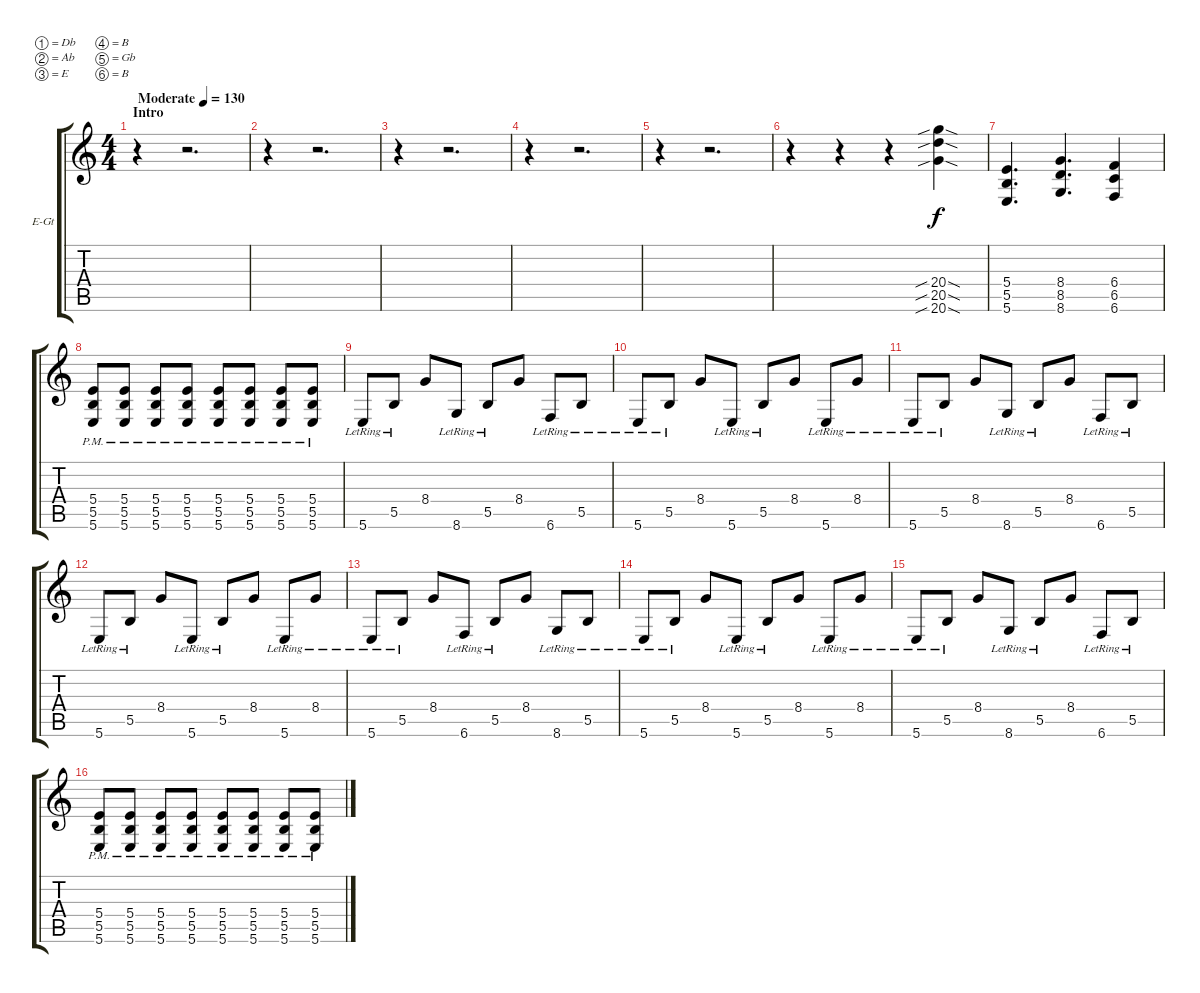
\bracketExtendMode groupsimilarinstruments
\firstSystemTrackNameOrientation horizontal
\otherSystemsTrackNameOrientation horizontal
\track ("James Root" "E-Gt") {instrument overdrivenguitar}
\staff {score tabs}
\tuning (Db4 Ab3 E3 B2 Gb2 B1)
\ts (4 4)
\beaming (8 2 2 2 2)
\section ("" "Intro")
\tempo (130 "Moderate")
\clef g2
\ks c
r.4{dy f instrument overdrivenguitar} r.2{d} |
r.4 r.2{d} |
r.4 r.2{d} |
r.4 r.2{d} |
r.4 r.2{d} |
r.4 r.4 r.4 (20.4{sib sod} 20.5{sib sod} 20.6{sib sod}).4 |
(5.4 5.5 5.6).4{d} (8.4 8.5 8.6).4{d} (6.4 6.5 6.6).4 |
(5.4{pm} 5.5{pm} 5.6{pm}).8 (5.4{pm} 5.5{pm} 5.6{pm}).8 (5.4{pm} 5.5{pm} 5.6{pm}).8 (5.4{pm} 5.5{pm} 5.6{pm}).8 (5.4{pm} 5.5{pm} 5.6{pm}).8 (5.4{pm} 5.5{pm} 5.6{pm}).8 (5.4{pm} 5.5{pm} 5.6{pm}).8 (5.4{pm} 5.5{pm} 5.6{pm}).8 |
5.6{lr}.8 5.5{lr}.8 8.4.8 8.6{lr}.8 5.5{lr}.8 8.4.8 6.6{lr}.8 5.5{lr}.8 |
5.6{lr}.8 5.5{lr}.8 8.4.8 5.6{lr}.8 5.5{lr}.8 8.4.8 5.6{lr}.8 8.4{lr}.8 |
5.6{lr}.8 5.5{lr}.8 8.4.8 8.6{lr}.8 5.5{lr}.8 8.4.8 6.6{lr}.8 5.5{lr}.8 |
5.6{lr}.8 5.5{lr}.8 8.4.8 5.6{lr}.8 5.5{lr}.8 8.4.8 5.6{lr}.8 8.4{lr}.8 |
5.6{lr}.8 5.5{lr}.8 8.4.8 6.6{lr}.8 5.5{lr}.8 8.4.8 8.6{lr}.8 5.5{lr}.8 |
5.6{lr}.8 5.5{lr}.8 8.4.8 5.6{lr}.8 5.5{lr}.8 8.4.8 5.6{lr}.8 8.4{lr}.8 |
5.6{lr}.8 5.5{lr}.8 8.4.8 8.6{lr}.8 5.5{lr}.8 8.4.8 6.6{lr}.8 5.5{lr}.8 |
(5.4{pm} 5.5{pm} 5.6{pm}).8 (5.4{pm} 5.5{pm} 5.6{pm}).8 (5.4{pm} 5.5{pm} 5.6{pm}).8 (5.4{pm} 5.5{pm} 5.6{pm}).8 (5.4{pm} 5.5{pm} 5.6{pm}).8 (5.4{pm} 5.5{pm} 5.6{pm}).8 (5.4{pm} 5.5{pm} 5.6{pm}).8 (5.4{pm} 5.5{pm} 5.6{pm}).8
